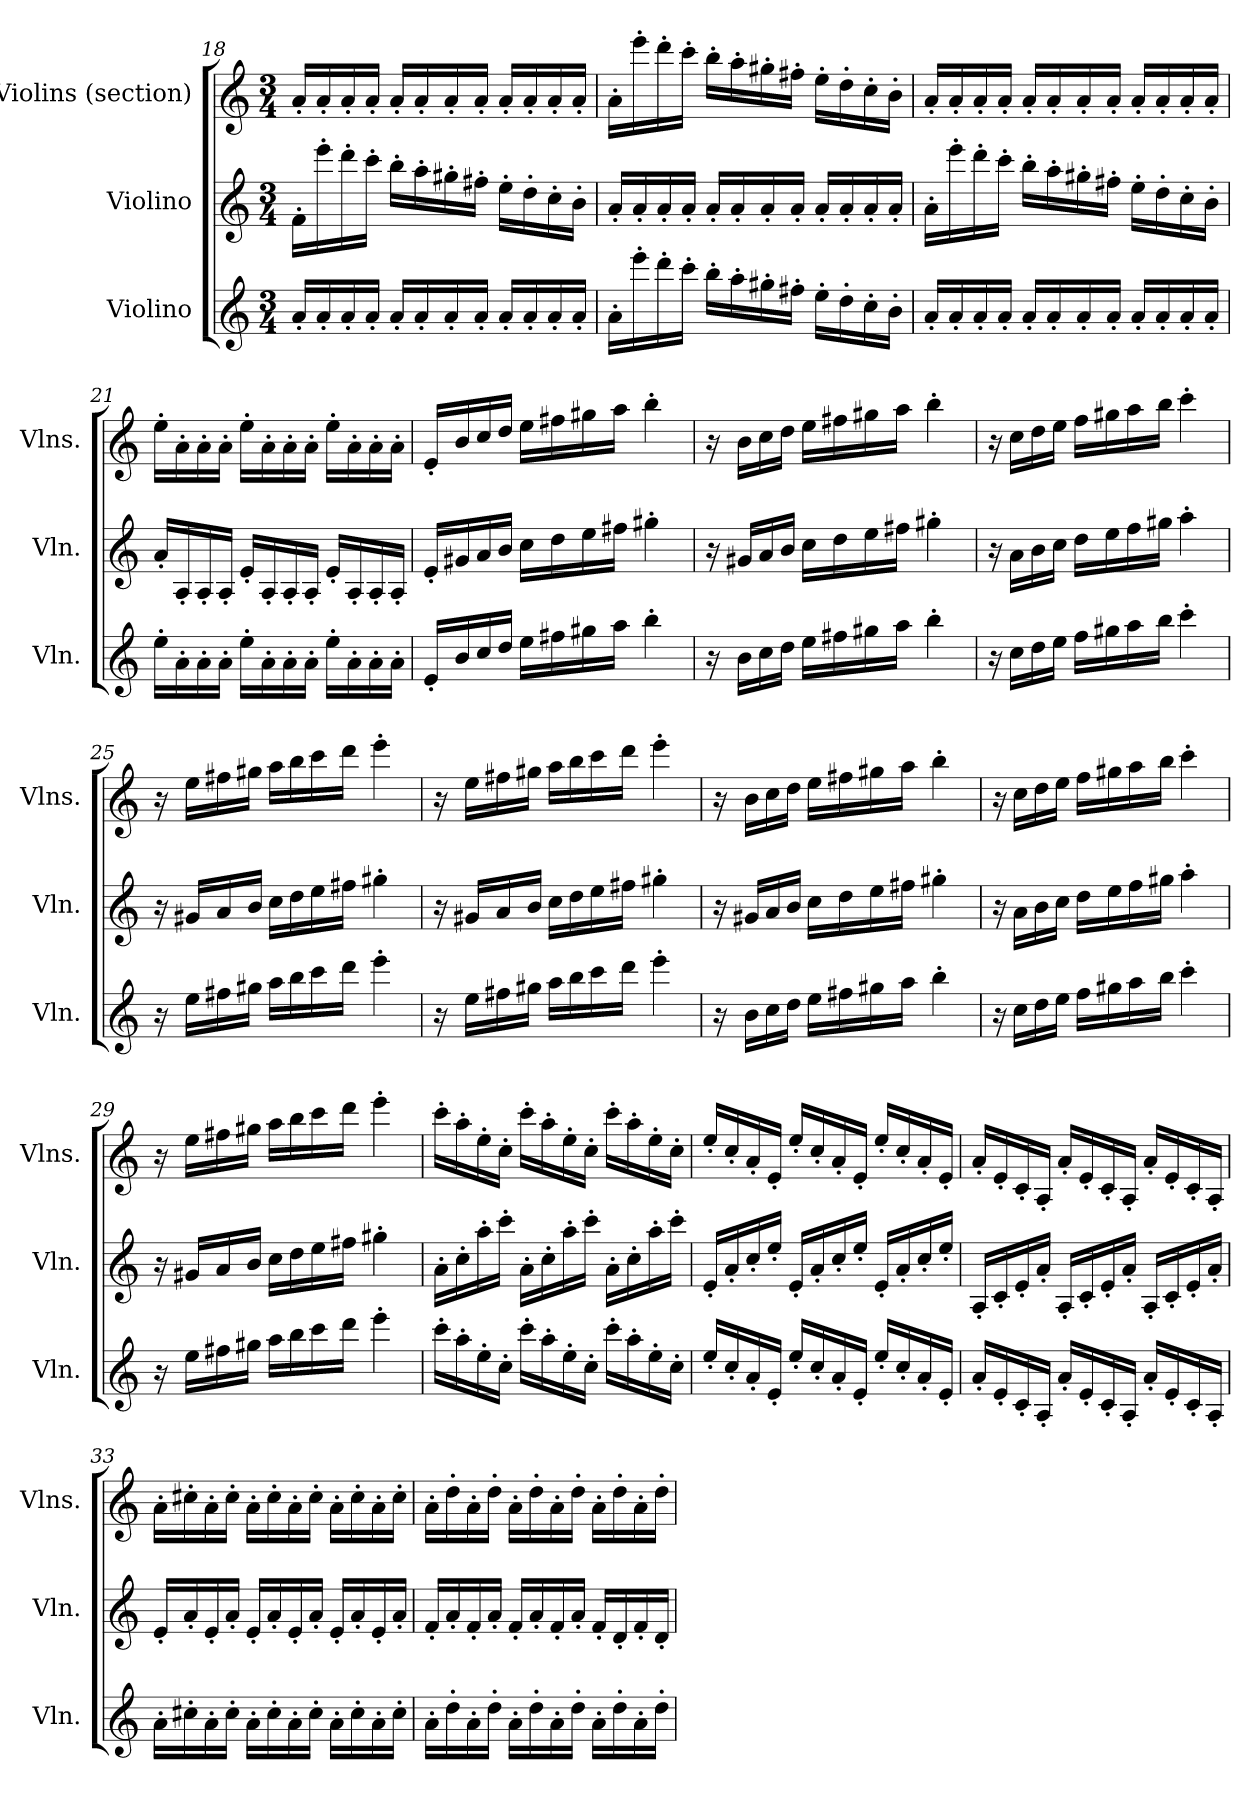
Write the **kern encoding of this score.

**kern	**kern	**kern
*part3	*part2	*part1
*staff3	*staff2	*staff1
*I"Violino	*I"Violino	*I"Violins (section)
*I'Vln.	*I'Vln.	*I'Vlns.
*clefG2	*clefG2	*clefG2
*k[]	*k[]	*k[]
*M3/4	*M3/4	*M3/4
=18	=18	=18
16a'/LL	16f'\LL	16a'/LL
16a'/	16eee'\	16a'/
16a'/	16ddd'\	16a'/
16a'/JJ	16ccc'\JJ	16a'/JJ
16a'/LL	16bb'\LL	16a'/LL
16a'/	16aa'\	16a'/
16a'/	16gg#X'\	16a'/
16a'/JJ	16ff#X'\JJ	16a'/JJ
16a'/LL	16ee'\LL	16a'/LL
16a'/	16dd'\	16a'/
16a'/	16cc'\	16a'/
16a'/JJ	16b'\JJ	16a'/JJ
!!LO:LB:g=z
=19	=19	=19
16a'\LL	16a'/LL	16a'\LL
16eee'\	16a'/	16eee'\
16ddd'\	16a'/	16ddd'\
16ccc'\JJ	16a'/JJ	16ccc'\JJ
16bb'\LL	16a'/LL	16bb'\LL
16aa'\	16a'/	16aa'\
16gg#X'\	16a'/	16gg#X'\
16ff#X'\JJ	16a'/JJ	16ff#X'\JJ
16ee'\LL	16a'/LL	16ee'\LL
16dd'\	16a'/	16dd'\
16cc'\	16a'/	16cc'\
16b'\JJ	16a'/JJ	16b'\JJ
=20	=20	=20
16a'/LL	16a'\LL	16a'/LL
16a'/	16eee'\	16a'/
16a'/	16ddd'\	16a'/
16a'/JJ	16ccc'\JJ	16a'/JJ
16a'/LL	16bb'\LL	16a'/LL
16a'/	16aa'\	16a'/
16a'/	16gg#X'\	16a'/
16a'/JJ	16ff#X'\JJ	16a'/JJ
16a'/LL	16ee'\LL	16a'/LL
16a'/	16dd'\	16a'/
16a'/	16cc'\	16a'/
16a'/JJ	16b'\JJ	16a'/JJ
=21	=21	=21
16ee'\LL	16a'/LL	16ee'\LL
16a'\	16A'/	16a'\
16a'\	16A'/	16a'\
16a'\JJ	16A'/JJ	16a'\JJ
16ee'\LL	16e'/LL	16ee'\LL
16a'\	16A'/	16a'\
16a'\	16A'/	16a'\
16a'\JJ	16A'/JJ	16a'\JJ
16ee'\LL	16e'/LL	16ee'\LL
16a'\	16A'/	16a'\
16a'\	16A'/	16a'\
16a'\JJ	16A'/JJ	16a'\JJ
!!LO:LB:g=z
=22	=22	=22
16e'/LL	16e'/LL	16e'/LL
16b/	16g#X/	16b/
16cc/	16a/	16cc/
16dd/JJ	16b/JJ	16dd/JJ
16ee\LL	16cc\LL	16ee\LL
16ff#X\	16dd\	16ff#X\
16gg#X\	16ee\	16gg#X\
16aa\JJ	16ff#X\JJ	16aa\JJ
4bb'\	4gg#X'\	4bb'\
=23	=23	=23
16r	16r	16r
16b\LL	16g#X/LL	16b\LL
16cc\	16a/	16cc\
16dd\JJ	16b/JJ	16dd\JJ
16ee\LL	16cc\LL	16ee\LL
16ff#X\	16dd\	16ff#X\
16gg#X\	16ee\	16gg#X\
16aa\JJ	16ff#X\JJ	16aa\JJ
4bb'\	4gg#X'\	4bb'\
=24	=24	=24
16r	16r	16r
16cc\LL	16a\LL	16cc\LL
16dd\	16b\	16dd\
16ee\JJ	16cc\JJ	16ee\JJ
16ff\LL	16dd\LL	16ff\LL
16gg#X\	16ee\	16gg#X\
16aa\	16ff\	16aa\
16bb\JJ	16gg#X\JJ	16bb\JJ
4ccc'\	4aa'\	4ccc'\
!!LO:PB:g=z
=25	=25	=25
16r	16r	16r
16ee\LL	16g#X/LL	16ee\LL
16ff#X\	16a/	16ff#X\
16gg#X\JJ	16b/JJ	16gg#X\JJ
16aa\LL	16cc\LL	16aa\LL
16bb\	16dd\	16bb\
16ccc\	16ee\	16ccc\
16ddd\JJ	16ff#X\JJ	16ddd\JJ
4eee'\	4gg#X'\	4eee'\
=26	=26	=26
16r	16r	16r
16ee\LL	16g#X/LL	16ee\LL
16ff#X\	16a/	16ff#X\
16gg#X\JJ	16b/JJ	16gg#X\JJ
16aa\LL	16cc\LL	16aa\LL
16bb\	16dd\	16bb\
16ccc\	16ee\	16ccc\
16ddd\JJ	16ff#X\JJ	16ddd\JJ
4eee'\	4gg#X'\	4eee'\
=27	=27	=27
16r	16r	16r
16b\LL	16g#X/LL	16b\LL
16cc\	16a/	16cc\
16dd\JJ	16b/JJ	16dd\JJ
16ee\LL	16cc\LL	16ee\LL
16ff#X\	16dd\	16ff#X\
16gg#X\	16ee\	16gg#X\
16aa\JJ	16ff#X\JJ	16aa\JJ
4bb'\	4gg#X'\	4bb'\
!!LO:LB:g=z
=28	=28	=28
16r	16r	16r
16cc\LL	16a\LL	16cc\LL
16dd\	16b\	16dd\
16ee\JJ	16cc\JJ	16ee\JJ
16ff\LL	16dd\LL	16ff\LL
16gg#X\	16ee\	16gg#X\
16aa\	16ff\	16aa\
16bb\JJ	16gg#X\JJ	16bb\JJ
4ccc'\	4aa'\	4ccc'\
=29	=29	=29
16r	16r	16r
16ee\LL	16g#X/LL	16ee\LL
16ff#X\	16a/	16ff#X\
16gg#X\JJ	16b/JJ	16gg#X\JJ
16aa\LL	16cc\LL	16aa\LL
16bb\	16dd\	16bb\
16ccc\	16ee\	16ccc\
16ddd\JJ	16ff#X\JJ	16ddd\JJ
4eee'\	4gg#X'\	4eee'\
=30	=30	=30
16ccc'\LL	16a'\LL	16ccc'\LL
16aa'\	16cc'\	16aa'\
16ee'\	16aa'\	16ee'\
16cc'\JJ	16ccc'\JJ	16cc'\JJ
16ccc'\LL	16a'\LL	16ccc'\LL
16aa'\	16cc'\	16aa'\
16ee'\	16aa'\	16ee'\
16cc'\JJ	16ccc'\JJ	16cc'\JJ
16ccc'\LL	16a'\LL	16ccc'\LL
16aa'\	16cc'\	16aa'\
16ee'\	16aa'\	16ee'\
16cc'\JJ	16ccc'\JJ	16cc'\JJ
!!LO:LB:g=z
=31	=31	=31
16ee'/LL	16e'/LL	16ee'/LL
16cc'/	16a'/	16cc'/
16a'/	16cc'/	16a'/
16e'/JJ	16ee'/JJ	16e'/JJ
16ee'/LL	16e'/LL	16ee'/LL
16cc'/	16a'/	16cc'/
16a'/	16cc'/	16a'/
16e'/JJ	16ee'/JJ	16e'/JJ
16ee'/LL	16e'/LL	16ee'/LL
16cc'/	16a'/	16cc'/
16a'/	16cc'/	16a'/
16e'/JJ	16ee'/JJ	16e'/JJ
=32	=32	=32
16a'/LL	16A'/LL	16a'/LL
16e'/	16c'/	16e'/
16c'/	16e'/	16c'/
16A'/JJ	16a'/JJ	16A'/JJ
16a'/LL	16A'/LL	16a'/LL
16e'/	16c'/	16e'/
16c'/	16e'/	16c'/
16A'/JJ	16a'/JJ	16A'/JJ
16a'/LL	16A'/LL	16a'/LL
16e'/	16c'/	16e'/
16c'/	16e'/	16c'/
16A'/JJ	16a'/JJ	16A'/JJ
=33	=33	=33
16a'\LL	16e'/LL	16a'\LL
16cc#X'\	16a'/	16cc#X'\
16a'\	16e'/	16a'\
16cc#'\JJ	16a'/JJ	16cc#'\JJ
16a'\LL	16e'/LL	16a'\LL
16cc#'\	16a'/	16cc#'\
16a'\	16e'/	16a'\
16cc#'\JJ	16a'/JJ	16cc#'\JJ
16a'\LL	16e'/LL	16a'\LL
16cc#'\	16a'/	16cc#'\
16a'\	16e'/	16a'\
16cc#'\JJ	16a'/JJ	16cc#'\JJ
!!LO:LB:g=z
=34	=34	=34
16a'\LL	16f'/LL	16a'\LL
16dd'\	16a'/	16dd'\
16a'\	16f'/	16a'\
16dd'\JJ	16a'/JJ	16dd'\JJ
16a'\LL	16f'/LL	16a'\LL
16dd'\	16a'/	16dd'\
16a'\	16f'/	16a'\
16dd'\JJ	16a'/JJ	16dd'\JJ
16a'\LL	16f'/LL	16a'\LL
16dd'\	16d'/	16dd'\
16a'\	16f'/	16a'\
16dd'\JJ	16d'/JJ	16dd'\JJ
=	=	=
*-	*-	*-
